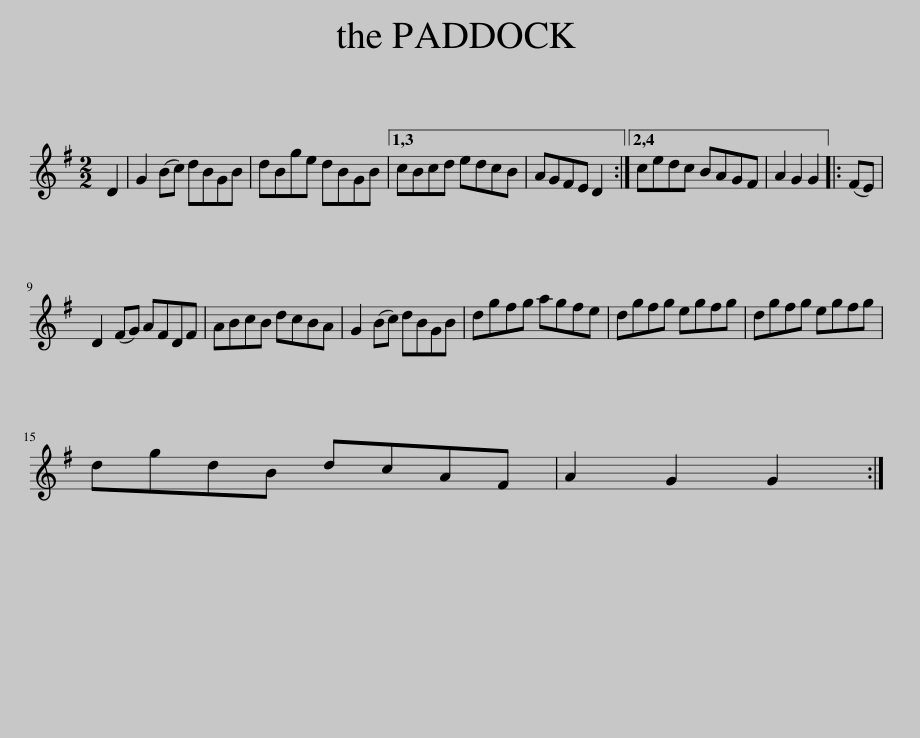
X:1
L:1/8
M:2/2
I:linebreak $
K:G
V:1 treble
V:1
 D2 | G2 (Bc) dBGB | dBge dBGB |1,3 cBcd edcB | AGFE D2 :|2,4 %5
 cedc BAGF | A2 G2 G2 |: (FE) |$ D2 (FG) AFDF | ABcB dcBA | %10
 G2 (Bc) dBGB | dgfg agfe | dgfg egfg | dgfg egfg |$ dgdB dcAF | %15
 A2 G2 G2 :| %16
